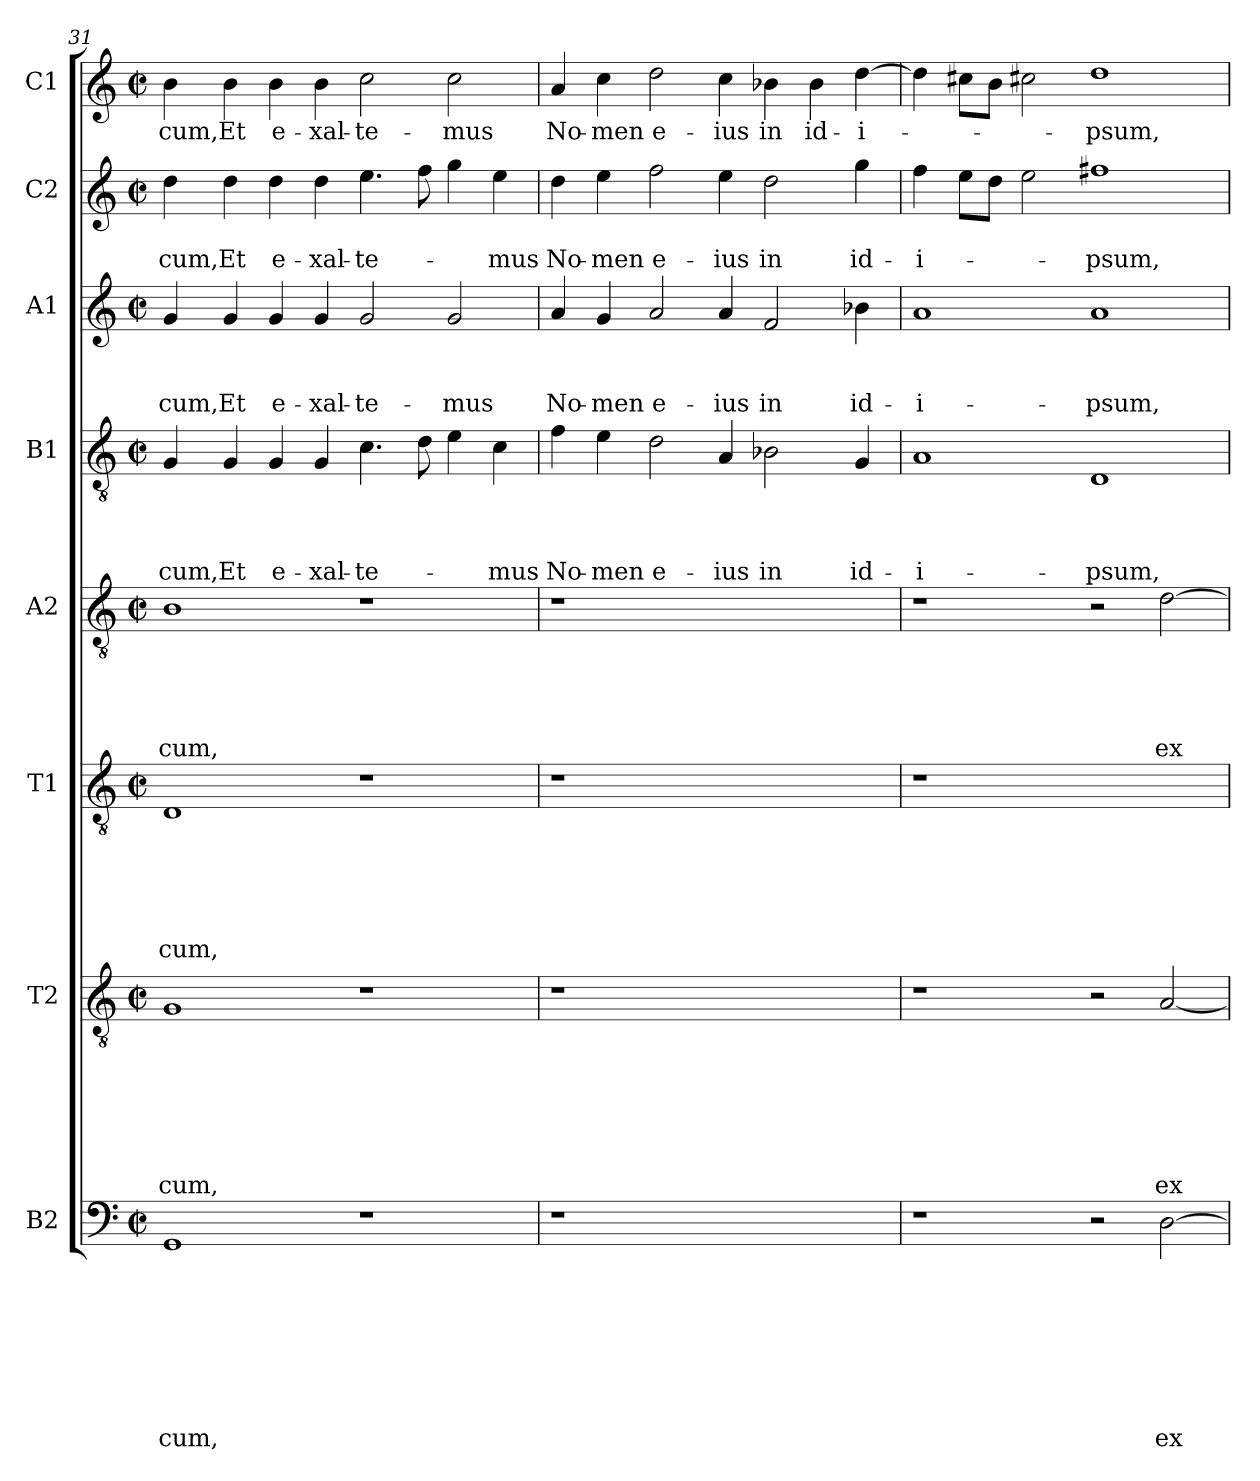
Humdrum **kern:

**kern	**text	**text	**text	**text	**text	**text	**text	**text	**kern	**text	**text	**text	**text	**text	**text	**text	**kern	**text	**text	**text	**text	**text	**text	**kern	**text	**text	**text	**text	**text	**kern	**text	**text	**text	**text	**kern	**text	**text	**text	**kern	**text	**text	**kern	**text
*part8	*part8	*part8	*part8	*part8	*part8	*part8	*part8	*part8	*part7	*part7	*part7	*part7	*part7	*part7	*part7	*part7	*part6	*part6	*part6	*part6	*part6	*part6	*part6	*part5	*part5	*part5	*part5	*part5	*part5	*part4	*part4	*part4	*part4	*part4	*part3	*part3	*part3	*part3	*part2	*part2	*part2	*part1	*part1
*staff8	*staff8	*staff8	*staff8	*staff8	*staff8	*staff8	*staff8	*staff8	*staff7	*staff7	*staff7	*staff7	*staff7	*staff7	*staff7	*staff7	*staff6	*staff6	*staff6	*staff6	*staff6	*staff6	*staff6	*staff5	*staff5	*staff5	*staff5	*staff5	*staff5	*staff4	*staff4	*staff4	*staff4	*staff4	*staff3	*staff3	*staff3	*staff3	*staff2	*staff2	*staff2	*staff1	*staff1
*I"B2	*	*	*	*	*	*	*	*	*I"T2	*	*	*	*	*	*	*	*I"T1	*	*	*	*	*	*	*I"A2	*	*	*	*	*	*I"B1	*	*	*	*	*I"A1	*	*	*	*I"C2	*	*	*I"C1	*
!!LO:LB:g=z
*clefF4	*	*	*	*	*	*	*	*	*clefGv2	*	*	*	*	*	*	*	*clefGv2	*	*	*	*	*	*	*clefGv2	*	*	*	*	*	*clefGv2	*	*	*	*	*clefG2	*	*	*	*clefG2	*	*	*clefG2	*
*k[]	*	*	*	*	*	*	*	*	*k[]	*	*	*	*	*	*	*	*k[]	*	*	*	*	*	*	*k[]	*	*	*	*	*	*k[]	*	*	*	*	*k[]	*	*	*	*k[]	*	*	*k[]	*
*C:	*	*	*	*	*	*	*	*	*C:	*	*	*	*	*	*	*	*C:	*	*	*	*	*	*	*C:	*	*	*	*	*	*C:	*	*	*	*	*C:	*	*	*	*C:	*	*	*C:	*
*M2/2	*	*	*	*	*	*	*	*	*M2/2	*	*	*	*	*	*	*	*M2/2	*	*	*	*	*	*	*M2/2	*	*	*	*	*	*M2/2	*	*	*	*	*M2/2	*	*	*	*M2/2	*	*	*M2/2	*
*met(c|)	*	*	*	*	*	*	*	*	*met(c|)	*	*	*	*	*	*	*	*met(c|)	*	*	*	*	*	*	*met(c|)	*	*	*	*	*	*met(c|)	*	*	*	*	*met(c|)	*	*	*	*met(c|)	*	*	*met(c|)	*
=31	=31	=31	=31	=31	=31	=31	=31	=31	=31	=31	=31	=31	=31	=31	=31	=31	=31	=31	=31	=31	=31	=31	=31	=31	=31	=31	=31	=31	=31	=31	=31	=31	=31	=31	=31	=31	=31	=31	=31	=31	=31	=31	=31
!	!	!	!	!	!	!	!	!LO:LY:b	!	!	!	!	!	!	!	!LO:LY:b	!	!	!	!	!	!	!LO:LY:b	!	!	!	!	!	!LO:LY:b	!	!	!	!	!LO:LY:b	!	!	!	!LO:LY:b	!	!	!LO:LY:b	!	!LO:LY:b
1GG	.	.	.	.	.	.	.	-cum,	1G	.	.	.	.	.	.	-cum,	1D	.	.	.	.	.	-cum,	1B	.	.	.	.	-cum,	4G/	.	.	.	-cum,	4g/	.	.	-cum,	4dd\	.	-cum,	4b\	-cum,
!	!	!	!	!	!	!	!	!	!	!	!	!	!	!	!	!	!	!	!	!	!	!	!	!	!	!	!	!	!	!	!	!	!	!LO:LY:b	!	!	!	!LO:LY:b	!	!	!LO:LY:b	!	!LO:LY:b
.	.	.	.	.	.	.	.	.	.	.	.	.	.	.	.	.	.	.	.	.	.	.	.	.	.	.	.	.	.	4G/	.	.	.	Et	4g/	.	.	Et	4dd\	.	Et	4b\	Et
!	!	!	!	!	!	!	!	!	!	!	!	!	!	!	!	!	!	!	!	!	!	!	!	!	!	!	!	!	!	!	!	!	!	!LO:LY:b	!	!	!	!LO:LY:b	!	!	!LO:LY:b	!	!LO:LY:b
.	.	.	.	.	.	.	.	.	.	.	.	.	.	.	.	.	.	.	.	.	.	.	.	.	.	.	.	.	.	4G/	.	.	.	e-	4g/	.	.	e-	4dd\	.	e-	4b\	e-
!	!	!	!	!	!	!	!	!	!	!	!	!	!	!	!	!	!	!	!	!	!	!	!	!	!	!	!	!	!	!	!	!	!	!LO:LY:b	!	!	!	!LO:LY:b	!	!	!LO:LY:b	!	!LO:LY:b
.	.	.	.	.	.	.	.	.	.	.	.	.	.	.	.	.	.	.	.	.	.	.	.	.	.	.	.	.	.	4G/	.	.	.	-xal-	4g/	.	.	-xal-	4dd\	.	-xal-	4b\	-xal-
!	!	!	!	!	!	!	!	!	!	!	!	!	!	!	!	!	!	!	!	!	!	!	!	!	!	!	!	!	!	!	!	!	!	!LO:LY:b	!	!	!	!LO:LY:b	!	!	!LO:LY:b	!	!LO:LY:b
1r	.	.	.	.	.	.	.	.	1r	.	.	.	.	.	.	.	1r	.	.	.	.	.	.	1r	.	.	.	.	.	4.c\	.	.	.	-te-	2g/	.	.	-te-	4.ee\	.	-te-	2cc\	-te-
.	.	.	.	.	.	.	.	.	.	.	.	.	.	.	.	.	.	.	.	.	.	.	.	.	.	.	.	.	.	8d\	.	.	.	.	.	.	.	.	8ff\	.	.	.	.
!	!	!	!	!	!	!	!	!	!	!	!	!	!	!	!	!	!	!	!	!	!	!	!	!	!	!	!	!	!	!	!	!	!	!	!	!	!	!LO:LY:b	!	!	!	!	!LO:LY:b
.	.	.	.	.	.	.	.	.	.	.	.	.	.	.	.	.	.	.	.	.	.	.	.	.	.	.	.	.	.	4e\	.	.	.	.	2g/	.	.	-mus	4gg\	.	.	2cc\	-mus
!	!	!	!	!	!	!	!	!	!	!	!	!	!	!	!	!	!	!	!	!	!	!	!	!	!	!	!	!	!	!	!	!	!	!LO:LY:b	!	!	!	!	!	!	!LO:LY:b	!	!
.	.	.	.	.	.	.	.	.	.	.	.	.	.	.	.	.	.	.	.	.	.	.	.	.	.	.	.	.	.	4c\	.	.	.	-mus	.	.	.	.	4ee\	.	-mus	.	.
=32	=32	=32	=32	=32	=32	=32	=32	=32	=32	=32	=32	=32	=32	=32	=32	=32	=32	=32	=32	=32	=32	=32	=32	=32	=32	=32	=32	=32	=32	=32	=32	=32	=32	=32	=32	=32	=32	=32	=32	=32	=32	=32	=32
!	!	!	!	!	!	!	!	!	!	!	!	!	!	!	!	!	!	!	!	!	!	!	!	!	!	!	!	!	!	!	!	!	!	!LO:LY:b	!	!	!	!LO:LY:b	!	!	!LO:LY:b	!	!LO:LY:b
1r	.	.	.	.	.	.	.	.	1r	.	.	.	.	.	.	.	1r	.	.	.	.	.	.	1r	.	.	.	.	.	4f\	.	.	.	No-	4a/	.	.	No-	4dd\	.	No-	4a/	No-
!	!	!	!	!	!	!	!	!	!	!	!	!	!	!	!	!	!	!	!	!	!	!	!	!	!	!	!	!	!	!	!	!	!	!LO:LY:b	!	!	!	!LO:LY:b	!	!	!LO:LY:b	!	!LO:LY:b
.	.	.	.	.	.	.	.	.	.	.	.	.	.	.	.	.	.	.	.	.	.	.	.	.	.	.	.	.	.	4e\	.	.	.	-men	4g/	.	.	-men	4ee\	.	-men	4cc\	-men
!	!	!	!	!	!	!	!	!	!	!	!	!	!	!	!	!	!	!	!	!	!	!	!	!	!	!	!	!	!	!	!	!	!	!LO:LY:b	!	!	!	!LO:LY:b	!	!	!LO:LY:b	!	!LO:LY:b
.	.	.	.	.	.	.	.	.	.	.	.	.	.	.	.	.	.	.	.	.	.	.	.	.	.	.	.	.	.	2d\	.	.	.	e-	2a/	.	.	e-	2ff\	.	e-	2dd\	e-
!	!	!	!	!	!	!	!	!	!	!	!	!	!	!	!	!	!	!	!	!	!	!	!	!	!	!	!	!	!	!	!	!	!	!LO:LY:b	!	!	!	!LO:LY:b	!	!	!LO:LY:b	!	!LO:LY:b
1ryy	.	.	.	.	.	.	.	.	1ryy	.	.	.	.	.	.	.	1ryy	.	.	.	.	.	.	1ryy	.	.	.	.	.	4A/	.	.	.	-ius	4a/	.	.	-ius	4ee\	.	-ius	4cc\	-ius
!	!	!	!	!	!	!	!	!	!	!	!	!	!	!	!	!	!	!	!	!	!	!	!	!	!	!	!	!	!	!	!	!	!	!LO:LY:b	!	!	!	!LO:LY:b	!	!	!LO:LY:b	!	!LO:LY:b
.	.	.	.	.	.	.	.	.	.	.	.	.	.	.	.	.	.	.	.	.	.	.	.	.	.	.	.	.	.	2B-X\	.	.	.	in	2f/	.	.	in	2dd\	.	in	4b-\	in
!	!	!	!	!	!	!	!	!	!	!	!	!	!	!	!	!	!	!	!	!	!	!	!	!	!	!	!	!	!	!	!	!	!	!	!	!	!	!	!	!	!	!	!LO:LY:b
.	.	.	.	.	.	.	.	.	.	.	.	.	.	.	.	.	.	.	.	.	.	.	.	.	.	.	.	.	.	.	.	.	.	.	.	.	.	.	.	.	.	4b-\	id-
!	!	!	!	!	!	!	!	!	!	!	!	!	!	!	!	!	!	!	!	!	!	!	!	!	!	!	!	!	!	!	!	!	!	!LO:LY:b	!	!	!	!LO:LY:b	!	!	!LO:LY:b	!	!LO:LY:b
.	.	.	.	.	.	.	.	.	.	.	.	.	.	.	.	.	.	.	.	.	.	.	.	.	.	.	.	.	.	4G/	.	.	.	id-	4b-\	.	.	id-	4gg\	.	id-	[4dd\	-i-
=33	=33	=33	=33	=33	=33	=33	=33	=33	=33	=33	=33	=33	=33	=33	=33	=33	=33	=33	=33	=33	=33	=33	=33	=33	=33	=33	=33	=33	=33	=33	=33	=33	=33	=33	=33	=33	=33	=33	=33	=33	=33	=33	=33
!	!	!	!	!	!	!	!	!	!	!	!	!	!	!	!	!	!	!	!	!	!	!	!	!	!	!	!	!	!	!	!	!	!	!LO:LY:b	!	!	!	!LO:LY:b	!	!	!LO:LY:b	!	!
1r	.	.	.	.	.	.	.	.	1r	.	.	.	.	.	.	.	1r	.	.	.	.	.	.	1r	.	.	.	.	.	1A	.	.	.	-i-	1a	.	.	-i-	4ff\	.	-i-	4dd\]	.
.	.	.	.	.	.	.	.	.	.	.	.	.	.	.	.	.	.	.	.	.	.	.	.	.	.	.	.	.	.	.	.	.	.	.	.	.	.	.	8ee\L	.	.	8cc#\L	.
.	.	.	.	.	.	.	.	.	.	.	.	.	.	.	.	.	.	.	.	.	.	.	.	.	.	.	.	.	.	.	.	.	.	.	.	.	.	.	8dd\J	.	.	8b\J	.
.	.	.	.	.	.	.	.	.	.	.	.	.	.	.	.	.	.	.	.	.	.	.	.	.	.	.	.	.	.	.	.	.	.	.	.	.	.	.	2ee\	.	.	2cc#X\	.
!	!	!	!	!	!	!	!	!	!	!	!	!	!	!	!	!	!	!	!	!	!	!	!	!	!	!	!	!	!	!	!	!	!	!LO:LY:b	!	!	!	!LO:LY:b	!	!	!LO:LY:b	!	!LO:LY:b
2r	.	.	.	.	.	.	.	.	2r	.	.	.	.	.	.	.	1ryy	.	.	.	.	.	.	2r	.	.	.	.	.	1D	.	.	.	-psum,	1a	.	.	-psum,	1ff#X	.	-psum,	1dd	-psum,
!	!	!	!	!	!	!	!	!LO:LY:b	!	!	!	!	!	!	!	!LO:LY:b	!	!	!	!	!	!	!	!	!	!	!	!	!LO:LY:b	!	!	!	!	!	!	!	!	!	!	!	!	!	!
[2D\	.	.	.	.	.	.	.	ex-	[2A/	.	.	.	.	.	.	ex-	.	.	.	.	.	.	.	[2d\	.	.	.	.	ex-	.	.	.	.	.	.	.	.	.	.	.	.	.	.
=	=	=	=	=	=	=	=	=	=	=	=	=	=	=	=	=	=	=	=	=	=	=	=	=	=	=	=	=	=	=	=	=	=	=	=	=	=	=	=	=	=	=	=
*-	*-	*-	*-	*-	*-	*-	*-	*-	*-	*-	*-	*-	*-	*-	*-	*-	*-	*-	*-	*-	*-	*-	*-	*-	*-	*-	*-	*-	*-	*-	*-	*-	*-	*-	*-	*-	*-	*-	*-	*-	*-	*-	*-
